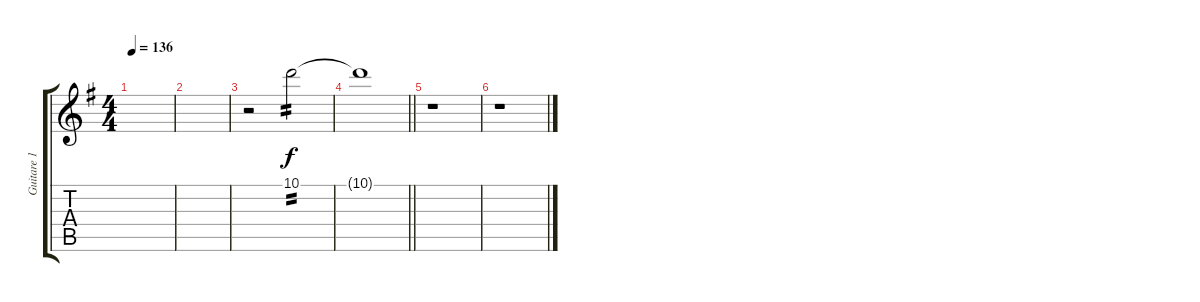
\track ("Guitare 1" "Guitare 1") {instrument distortionguitar}
\staff {score tabs}
\tuning (E4 B3 G3 D3 A2 E2) {hide}
\ts (4 4)
\tempo 136
\clef g2
\ks g
|
|
r.2 10.1.2{tp 2} |
\barLineRight lightlight
10.1{t}.1 |
r.1 |
r.1
